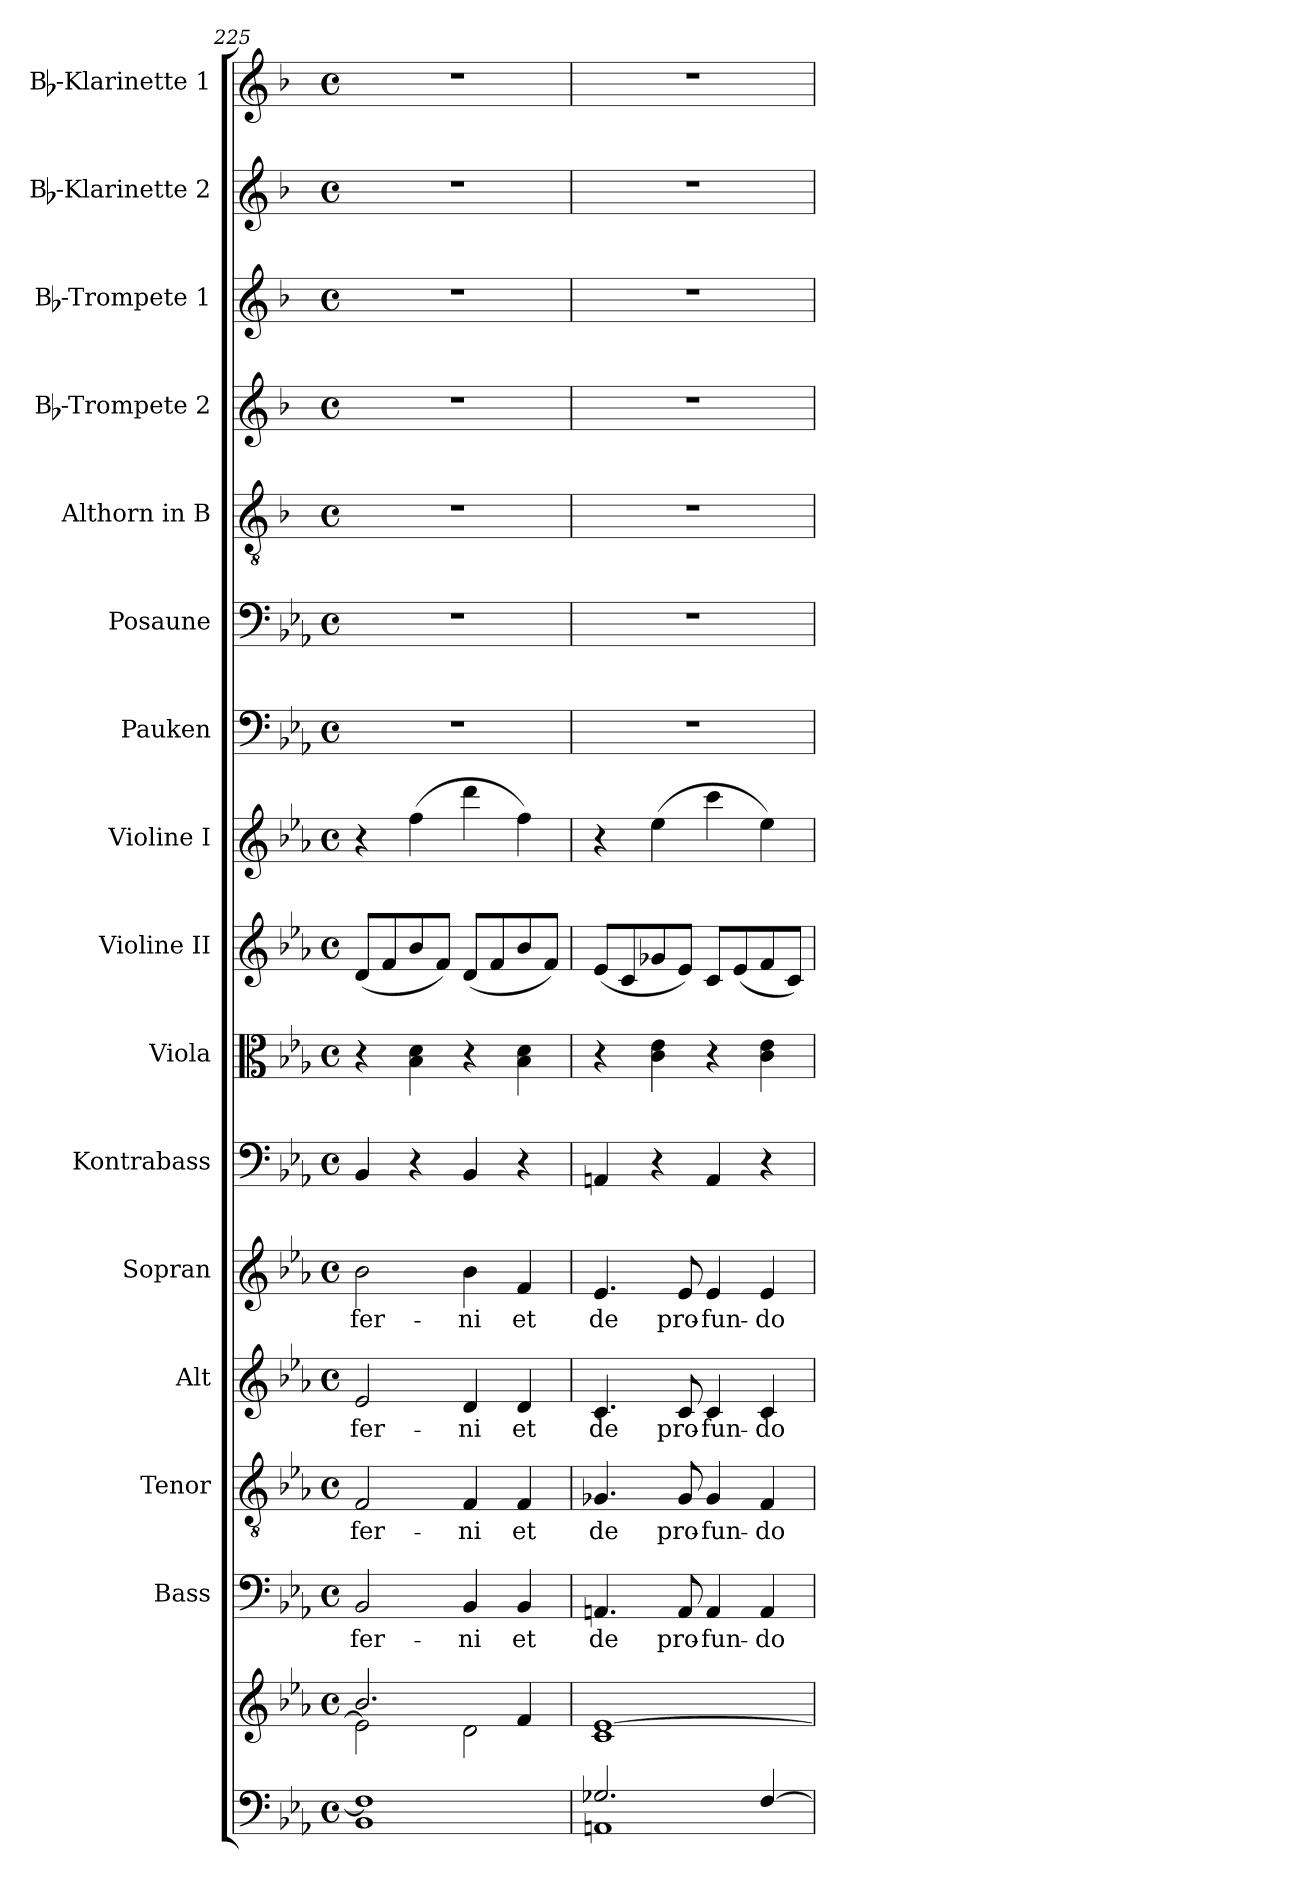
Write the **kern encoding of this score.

**kern	**kern	**kern	**text	**kern	**text	**kern	**text	**kern	**text	**kern	**kern	**kern	**kern	**kern	**kern	**kern	**kern	**kern	**kern	**kern
*part16	*part16	*part15	*part15	*part14	*part14	*part13	*part13	*part12	*part12	*part11	*part10	*part9	*part8	*part7	*part6	*part5	*part4	*part3	*part2	*part1
*staff17	*staff16	*staff15	*staff15	*staff14	*staff14	*staff13	*staff13	*staff12	*staff12	*staff11	*staff10	*staff9	*staff8	*staff7	*staff6	*staff5	*staff4	*staff3	*staff2	*staff1
*	*	*I"Bass	*	*I"Tenor	*	*I"Alt	*	*I"Sopran	*	*I"Kontrabass	*I"Viola	*I"Violine II	*I"Violine I	*I"Pauken	*I"Posaune	*I"Althorn in B	*I"Bb-Trompete 2	*I"Bb-Trompete 1	*I"Bb-Klarinette 2	*I"Bb-Klarinette 1
*	*	*I'B.	*	*I'T.	*	*I'A.	*	*I'S.	*	*I'Kb.	*I'Vla.	*I'Vl. II	*I'Vl. I	*I'Pk.	*I'Pos.	*	*I'Bb Trp. 2	*I'Bb Trp. 1	*I'Bb Kl. 2	*I'Bb Kl. 1
*clefF4	*clefG2	*clefF4	*	*clefGv2	*	*clefG2	*	*clefG2	*	*clefF4	*clefC3	*clefG2	*clefG2	*clefF4	*clefF4	*clefGv2	*clefG2	*clefG2	*clefG2	*clefG2
*	*	*	*	*	*	*	*	*	*	*ITrd7c12	*	*	*	*	*	*ITrd1c2	*ITrd1c2	*ITrd1c2	*ITrd1c2	*ITrd1c2
*k[b-e-a-]	*k[b-e-a-]	*k[b-e-a-]	*	*k[b-e-a-]	*	*k[b-e-a-]	*	*k[b-e-a-]	*	*k[b-e-a-]	*k[b-e-a-]	*k[b-e-a-]	*k[b-e-a-]	*k[b-e-a-]	*k[b-e-a-]	*k[b-e-a-]	*k[b-e-a-]	*k[b-e-a-]	*k[b-e-a-]	*k[b-e-a-]
*E-:	*E-:	*E-:	*	*E-:	*	*E-:	*	*E-:	*	*E-:	*E-:	*E-:	*E-:	*E-:	*E-:	*E-:	*E-:	*E-:	*E-:	*E-:
*M4/4	*M4/4	*M4/4	*	*M4/4	*	*M4/4	*	*M4/4	*	*M4/4	*M4/4	*M4/4	*M4/4	*M4/4	*M4/4	*M4/4	*M4/4	*M4/4	*M4/4	*M4/4
*met(c)	*met(c)	*met(c)	*	*met(c)	*	*met(c)	*	*met(c)	*	*met(c)	*met(c)	*met(c)	*met(c)	*met(c)	*met(c)	*met(c)	*met(c)	*met(c)	*met(c)	*met(c)
=225	=225	=225	=225	=225	=225	=225	=225	=225	=225	=225	=225	=225	=225	=225	=225	=225	=225	=225	=225	=225
*^	*^	*	*	*	*	*	*	*	*	*	*	*	*	*	*	*	*	*	*	*
!	!	!	!	!	!LO:LY:b	!	!LO:LY:b	!	!LO:LY:b	!	!LO:LY:b	!	!	!	!	!	!	!	!	!	!	!
1F]	1BB-	2.b-/	2e-\]	2BB-/	-fer-	2F/	-fer-	2e-/	-fer-	2b-\	-fer-	4BBB-/	4r	(<8d/L	4r	1r	1r	1r	1r	1r	1r	1r
.	.	.	.	.	.	.	.	.	.	.	.	.	.	8f/	.	.	.	.	.	.	.	.
.	.	.	.	.	.	.	.	.	.	.	.	4r	4B-\ 4d\	8b-/	(>4ff\	.	.	.	.	.	.	.
.	.	.	.	.	.	.	.	.	.	.	.	.	.	8f/J)	.	.	.	.	.	.	.	.
!	!	!	!	!	!LO:LY:b	!	!LO:LY:b	!	!LO:LY:b	!	!LO:LY:b	!	!	!	!	!	!	!	!	!	!	!
.	.	.	2d\	4BB-/	-ni	4F/	-ni	4d/	-ni	4b-\	-ni	4BBB-/	4r	(<8d/L	4ddd\	.	.	.	.	.	.	.
.	.	.	.	.	.	.	.	.	.	.	.	.	.	8f/	.	.	.	.	.	.	.	.
!	!	!	!	!	!LO:LY:b	!	!LO:LY:b	!	!LO:LY:b	!	!LO:LY:b	!	!	!	!	!	!	!	!	!	!	!
.	.	4f/	.	4BB-/	et	4F/	et	4d/	et	4f/	et	4r	4B-\ 4d\	8b-/	4ff\)	.	.	.	.	.	.	.
.	.	.	.	.	.	.	.	.	.	.	.	.	.	8f/J)	.	.	.	.	.	.	.	.
=226	=226	=226	=226	=226	=226	=226	=226	=226	=226	=226	=226	=226	=226	=226	=226	=226	=226	=226	=226	=226	=226	=226
!	!	!	!	!	!LO:LY:b	!	!LO:LY:b	!	!LO:LY:b	!	!LO:LY:b	!	!	!	!	!	!	!	!	!	!	!
2.G-X/	1AAn	[>1e-	1c	4.AAn/	de	4.G-X/	de	4.c/	de	4.e-/	de	4AAAn/	4r	(<8e-/L	4r	1r	1r	1r	1r	1r	1r	1r
.	.	.	.	.	.	.	.	.	.	.	.	.	.	8c/	.	.	.	.	.	.	.	.
.	.	.	.	.	.	.	.	.	.	.	.	4r	4c\ 4e-\	8g-X/	(>4ee-\	.	.	.	.	.	.	.
!	!	!	!	!	!LO:LY:b	!	!LO:LY:b	!	!LO:LY:b	!	!LO:LY:b	!	!	!	!	!	!	!	!	!	!	!
.	.	.	.	8AA/	pro-	8G-/	pro-	8c/	pro-	8e-/	pro-	.	.	8e-/J)	.	.	.	.	.	.	.	.
!	!	!	!	!	!LO:LY:b	!	!LO:LY:b	!	!LO:LY:b	!	!LO:LY:b	!	!	!	!	!	!	!	!	!	!	!
.	.	.	.	4AA/	-fun-	4G-/	-fun-	4c/	-fun-	4e-/	-fun-	4AAA/	4r	8c/L	4ccc\	.	.	.	.	.	.	.
.	.	.	.	.	.	.	.	.	.	.	.	.	.	(<8e-/	.	.	.	.	.	.	.	.
!	!	!	!	!	!LO:LY:b	!	!LO:LY:b	!	!LO:LY:b	!	!LO:LY:b	!	!	!	!	!	!	!	!	!	!	!
[>4F/	.	.	.	4AA/	-do	4F/	-do	4c/	-do	4e-/	-do	4r	4c\ 4e-\	8f/	4ee-\)	.	.	.	.	.	.	.
.	.	.	.	.	.	.	.	.	.	.	.	.	.	8c/J)	.	.	.	.	.	.	.	.
*v	*v	*	*	*	*	*	*	*	*	*	*	*	*	*	*	*	*	*	*	*	*	*
*	*v	*v	*	*	*	*	*	*	*	*	*	*	*	*	*	*	*	*	*	*	*
=	=	=	=	=	=	=	=	=	=	=	=	=	=	=	=	=	=	=	=	=
*-	*-	*-	*-	*-	*-	*-	*-	*-	*-	*-	*-	*-	*-	*-	*-	*-	*-	*-	*-	*-
